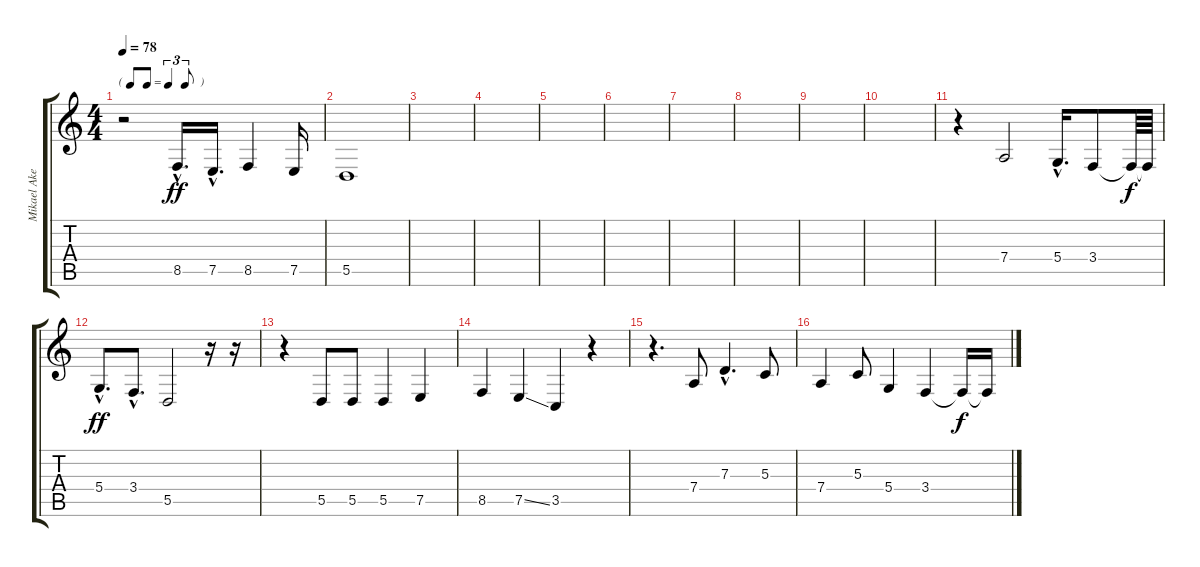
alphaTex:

\track ("Mikael Akerfeldt - Vocals" "Mikael Ake") {instrument recorder}
\staff {score tabs}
\tuning (E4 B3 G3 D3 A2 E2) {hide}
\ts (4 4)
\tf triplet8th
\tempo 78
\clef g2
\ks c
r.2{dy ff} 8.5{hac}.16{d} 7.5{hac}.16{d} 8.5.4 7.5.16 |
5.5.1 |
|
|
|
|
|
|
|
|
r.4 7.4.2 5.4{hac}.16{d} 3.4.8 3.4{t}.64{dy f} 3.4{t}.64 |
5.4{hac}.8{d dy ff} 3.4{hac}.8{d} 5.5.2 r.16 r.16 |
r.4 5.5.8 5.5.8 5.5.4 7.5.4 |
8.5.4 7.5{ss}.4 3.5.4 r.4 |
r.4{d} 7.4.8 7.3{hac}.4{d} 5.3.8 |
7.4.4 5.3.8 5.4.4 3.4.4 3.4{t}.16{dy f} 3.4{t}.16
